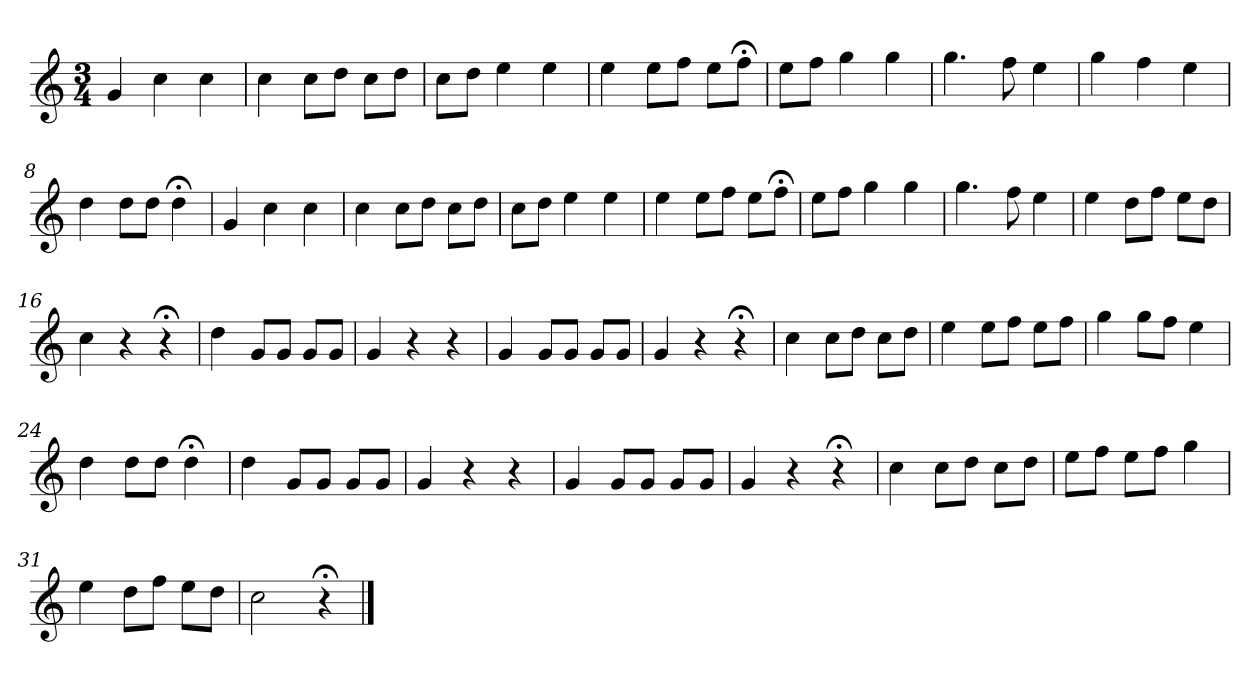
**kern
*part1
*staff1
*k[]
*C:
*M3/4
*MM120
=1
4g
4cc
4cc
=2
4cc
8ccL
8ddJ
8ccL
8ddJ
=3
8ccL
8ddJ
4ee
4ee
=4
4ee
8eeL
8ffJ
8eeL
8ff;<J
=5
8eeL
8ffJ
4gg
4gg
=6
4.gg
8ff
4ee
=7
4gg
4ff
4ee
=8
4dd
8ddL
8ddJ
4dd;<
=9
4g
4cc
4cc
=10
4cc
8ccL
8ddJ
8ccL
8ddJ
=11
8ccL
8ddJ
4ee
4ee
=12
4ee
8eeL
8ffJ
8eeL
8ff;<J
=13
8eeL
8ffJ
4gg
4gg
=14
4.gg
8ff
4ee
=15
4ee
8ddL
8ffJ
8eeL
8ddJ
=16
4cc
4r
4r;<
=17
4dd
8gL
8gJ
8gL
8gJ
=18
4g
4r
4r
=19
4g
8gL
8gJ
8gL
8gJ
=20
4g
4r
4r;<
=21
4cc
8ccL
8ddJ
8ccL
8ddJ
=22
4ee
8eeL
8ffJ
8eeL
8ffJ
=23
4gg
8ggL
8ffJ
4ee
=24
4dd
8ddL
8ddJ
4dd;<
=25
4dd
8gL
8gJ
8gL
8gJ
=26
4g
4r
4r
=27
4g
8gL
8gJ
8gL
8gJ
=28
4g
4r
4r;<
=29
4cc
8ccL
8ddJ
8ccL
8ddJ
=30
8eeL
8ffJ
8eeL
8ffJ
4gg
=31
4ee
8ddL
8ffJ
8eeL
8ddJ
=32
2cc
4r;<
==
*-
